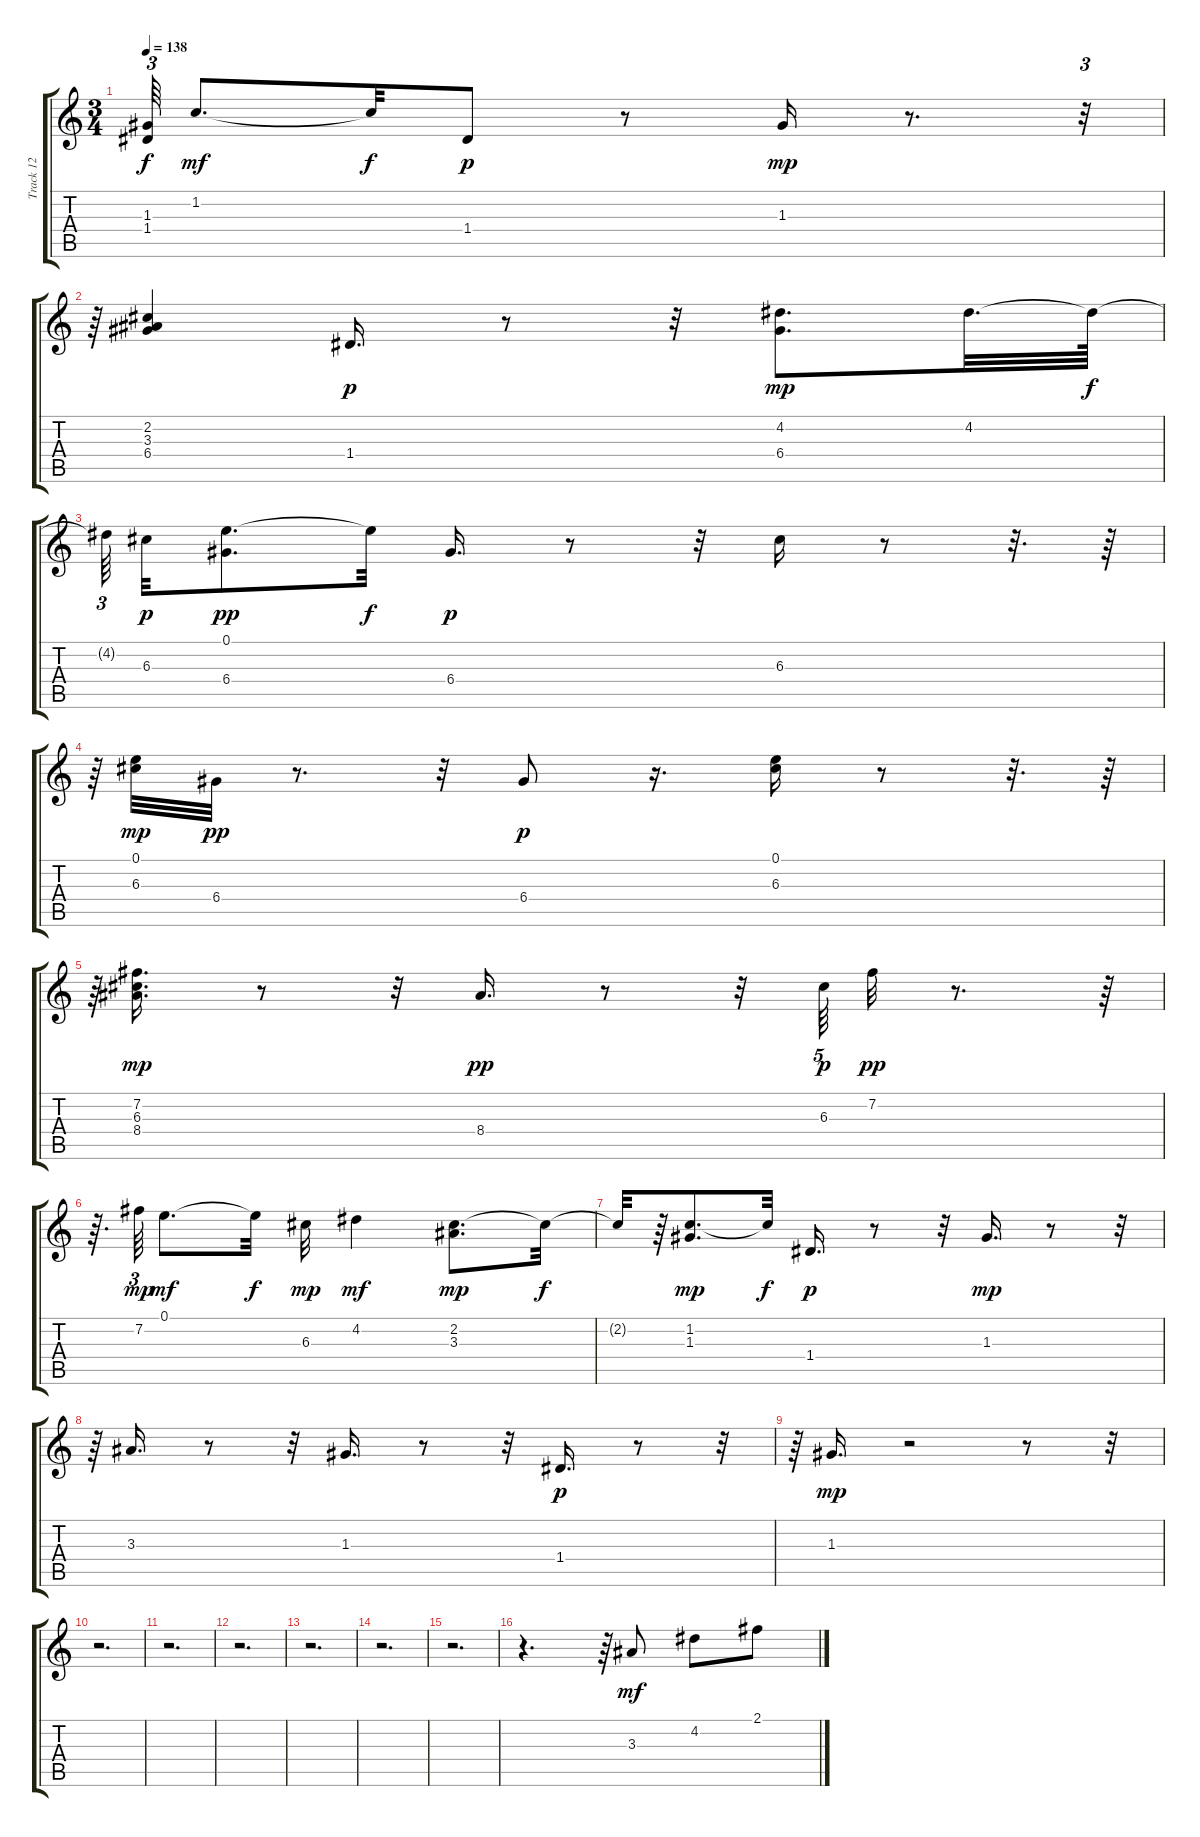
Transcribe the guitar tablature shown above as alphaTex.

\track ("Track 12" "Track 12") {instrument acousticguitarnylon}
\staff {score tabs}
\tuning (E4 B3 G3 D3 A2 E2) {hide}
\ts (3 4)
\tempo 138
\clef g2
\ks c
(1.3{t} 1.4{t}).64{tu (3 2) dy f} 1.2.8{d dy mf} 1.2{t}.32{dy f} 1.4.8{dy p} r.8 1.3.16{dy mp} r.8{d} r.32{tu (3 2)} |
r.64{tu (3 2)} (2.2 3.3 6.4).4 1.4.16{d dy p} r.8 r.32 (4.2 6.4).8{d dy mp} 4.2.32{d} 4.2{t}.64{dy f} |
4.2{t}.64{tu (3 2)} 6.3.32{dy p} (0.1 6.4).8{d dy pp} 0.1{t}.32{dy f} 6.4.16{d dy p} r.8 r.32 6.3.16 r.8 r.32{d} r.64 |
r.64{tu (3 2)} (0.1 6.3).32{dy mp} 6.4.32{dy pp} r.8{d} r.32 6.4.8{dy p} r.16{d} (0.1 6.3).16 r.8 r.32{d} r.64 |
r.64{tu (3 2)} (7.2 6.3 8.4).16{d dy mp} r.8 r.32 8.4.16{d dy pp} r.8 r.32 6.3.64{tu (5 4) dy p} 7.2.32{dy pp} r.8{d} r.64 |
r.64{d} 7.2.64{tu (3 2) dy mp} 0.1.8{d dy mf} 0.1{t}.32{dy f} 6.3.32{dy mp} 4.2.4{dy mf} (2.2 3.3).8{d dy mp} 2.2{t}.32{dy f} |
2.2{t}.32 r.64 (1.2 1.3).8{d dy mp} 1.2{t}.32{dy f} 1.4.16{d dy p} r.8 r.32 1.3.16{d dy mp} r.8 r.32 |
r.64 3.3.16{d} r.8 r.32 1.3.16{d} r.8 r.32 1.4.16{d dy p} r.8 r.32 |
r.64 1.3.16{d dy mp} r.2 r.8 r.32 |
r.2{d} |
r.2{d} |
r.2{d} |
r.2{d} |
r.2{d} |
r.2{d} |
r.4{d} r.64 3.3.8{dy mf} 4.2.8 2.1.8
